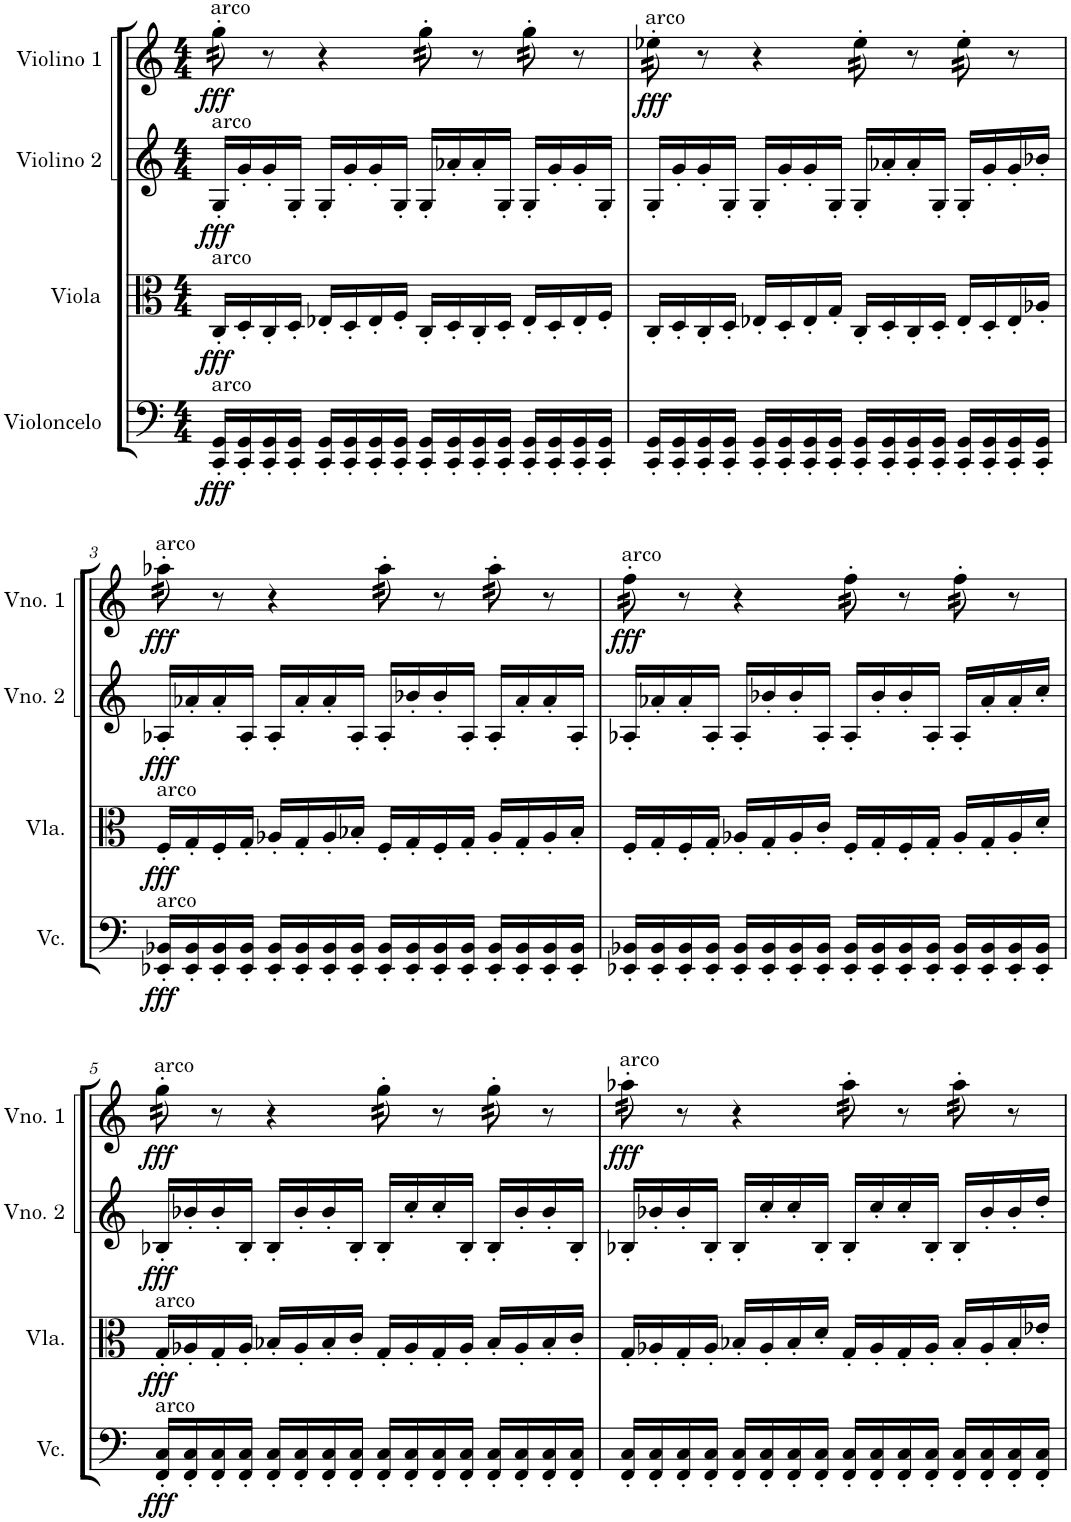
**kern	**dynam	**kern	**dynam	**kern	**dynam	**kern	**dynam
*part4	*part4	*part3	*part3	*part2	*part2	*part1	*part1
*staff4	*staff4	*staff3	*staff3	*staff2	*staff2	*staff1	*staff1
*I"Violoncelo	*	*I"Viola	*	*I"Violino 2	*	*I"Violino 1	*
*I'Vc.	*	*I'Vla.	*	*I'Vno. 2	*	*I'Vno. 1	*
*clefF4	*	*clefC3	*	*clefG2	*	*clefG2	*
*k[]	*	*k[]	*	*k[]	*	*k[]	*
*M4/4	*	*M4/4	*	*M4/4	*	*M4/4	*
=1	=1	=1	=1	=1	=1	=1	=1
!	!	!	!	!	!	!LO:TX:a:t=arco	!
!	!	!	!	!LO:TX:a:t=arco	!	!	!
!	!	!LO:TX:a:t=arco	!	!	!	!	!
!LO:TX:a:t=arco	!	!	!	!	!	!	!
!	!LO:DY:b	!	!LO:DY:b	!	!LO:DY:b	!	!LO:DY:b
*	*	*	*	*	*	*tremolo	*
16CC/' 16GG/'LL	fff	16C'/LL	fff	16G'/LL	fff	32gg'\	fff
.	.	.	.	.	.	32gg'\	.
16CC/' 16GG/'	.	16D'/	.	16g'/	.	32gg'\	.
.	.	.	.	.	.	32gg'\	.
16CC/' 16GG/'	.	16C'/	.	16g'/	.	8r	.
16CC/' 16GG/'JJ	.	16D'/JJ	.	16G'/JJ	.	.	.
16CC/' 16GG/'LL	.	16E-X'/LL	.	16G'/LL	.	4r	.
16CC/' 16GG/'	.	16D'/	.	16g'/	.	.	.
16CC/' 16GG/'	.	16E-'/	.	16g'/	.	.	.
16CC/' 16GG/'JJ	.	16F'/JJ	.	16G'/JJ	.	.	.
16CC/' 16GG/'LL	.	16C'/LL	.	16G'/LL	.	32gg'\	.
.	.	.	.	.	.	32gg'\	.
16CC/' 16GG/'	.	16D'/	.	16a-X'/	.	32gg'\	.
.	.	.	.	.	.	32gg'\	.
16CC/' 16GG/'	.	16C'/	.	16a-'/	.	8r	.
16CC/' 16GG/'JJ	.	16D'/JJ	.	16G'/JJ	.	.	.
16CC/' 16GG/'LL	.	16E-'/LL	.	16G'/LL	.	32gg'\	.
.	.	.	.	.	.	32gg'\	.
16CC/' 16GG/'	.	16D'/	.	16g'/	.	32gg'\	.
.	.	.	.	.	.	32gg'\	.
16CC/' 16GG/'	.	16E-'/	.	16g'/	.	8r	.
16CC/' 16GG/'JJ	.	16F'/JJ	.	16G'/JJ	.	.	.
=2	=2	=2	=2	=2	=2	=2	=2
!	!	!	!	!	!	!LO:TX:a:t=arco	!
!	!	!	!	!	!	!	!LO:DY:b
16CC/' 16GG/'LL	.	16C'/LL	.	16G'/LL	.	32ee-X'\	fff
.	.	.	.	.	.	32ee-X'\	.
16CC/' 16GG/'	.	16D'/	.	16g'/	.	32ee-X'\	.
.	.	.	.	.	.	32ee-X'\	.
16CC/' 16GG/'	.	16C'/	.	16g'/	.	8r	.
16CC/' 16GG/'JJ	.	16D'/JJ	.	16G'/JJ	.	.	.
16CC/' 16GG/'LL	.	16E-X'/LL	.	16G'/LL	.	4r	.
16CC/' 16GG/'	.	16D'/	.	16g'/	.	.	.
16CC/' 16GG/'	.	16E-'/	.	16g'/	.	.	.
16CC/' 16GG/'JJ	.	16G'/JJ	.	16G'/JJ	.	.	.
16CC/' 16GG/'LL	.	16C'/LL	.	16G'/LL	.	32ee-'\	.
.	.	.	.	.	.	32ee-'\	.
16CC/' 16GG/'	.	16D'/	.	16a-X'/	.	32ee-'\	.
.	.	.	.	.	.	32ee-'\	.
16CC/' 16GG/'	.	16C'/	.	16a-'/	.	8r	.
16CC/' 16GG/'JJ	.	16D'/JJ	.	16G'/JJ	.	.	.
16CC/' 16GG/'LL	.	16E-'/LL	.	16G'/LL	.	32ee-'\	.
.	.	.	.	.	.	32ee-'\	.
16CC/' 16GG/'	.	16D'/	.	16g'/	.	32ee-'\	.
.	.	.	.	.	.	32ee-'\	.
16CC/' 16GG/'	.	16E-'/	.	16g'/	.	8r	.
16CC/' 16GG/'JJ	.	16A-X'/JJ	.	16b-X'/JJ	.	.	.
!!LO:LB:g=z
=3	=3	=3	=3	=3	=3	=3	=3
!	!	!	!	!	!	!LO:TX:a:t=arco	!
!	!	!LO:TX:a:t=arco	!	!	!	!	!
!LO:TX:a:t=arco	!	!	!	!	!	!	!
!	!LO:DY:b	!	!LO:DY:b	!	!LO:DY:b	!	!LO:DY:b
16EE-X/' 16BB-X/'LL	fff	16F'/LL	fff	16A-X'/LL	fff	32aa-X'\	fff
.	.	.	.	.	.	32aa-X'\	.
16EE-/' 16BB-/'	.	16G'/	.	16a-X'/	.	32aa-X'\	.
.	.	.	.	.	.	32aa-X'\	.
16EE-/' 16BB-/'	.	16F'/	.	16a-'/	.	8r	.
16EE-/' 16BB-/'JJ	.	16G'/JJ	.	16A-'/JJ	.	.	.
16EE-/' 16BB-/'LL	.	16A-X'/LL	.	16A-'/LL	.	4r	.
16EE-/' 16BB-/'	.	16G'/	.	16a-'/	.	.	.
16EE-/' 16BB-/'	.	16A-'/	.	16a-'/	.	.	.
16EE-/' 16BB-/'JJ	.	16B-X'/JJ	.	16A-'/JJ	.	.	.
16EE-/' 16BB-/'LL	.	16F'/LL	.	16A-'/LL	.	32aa-'\	.
.	.	.	.	.	.	32aa-'\	.
16EE-/' 16BB-/'	.	16G'/	.	16b-X'/	.	32aa-'\	.
.	.	.	.	.	.	32aa-'\	.
16EE-/' 16BB-/'	.	16F'/	.	16b-'/	.	8r	.
16EE-/' 16BB-/'JJ	.	16G'/JJ	.	16A-'/JJ	.	.	.
16EE-/' 16BB-/'LL	.	16A-'/LL	.	16A-'/LL	.	32aa-'\	.
.	.	.	.	.	.	32aa-'\	.
16EE-/' 16BB-/'	.	16G'/	.	16a-'/	.	32aa-'\	.
.	.	.	.	.	.	32aa-'\	.
16EE-/' 16BB-/'	.	16A-'/	.	16a-'/	.	8r	.
16EE-/' 16BB-/'JJ	.	16B-'/JJ	.	16A-'/JJ	.	.	.
=4	=4	=4	=4	=4	=4	=4	=4
!	!	!	!	!	!	!LO:TX:a:t=arco	!
!	!	!	!	!	!	!	!LO:DY:b
16EE-X/' 16BB-X/'LL	.	16F'/LL	.	16A-X'/LL	.	32ff'\	fff
.	.	.	.	.	.	32ff'\	.
16EE-/' 16BB-/'	.	16G'/	.	16a-X'/	.	32ff'\	.
.	.	.	.	.	.	32ff'\	.
16EE-/' 16BB-/'	.	16F'/	.	16a-'/	.	8r	.
16EE-/' 16BB-/'JJ	.	16G'/JJ	.	16A-'/JJ	.	.	.
16EE-/' 16BB-/'LL	.	16A-X'/LL	.	16A-'/LL	.	4r	.
16EE-/' 16BB-/'	.	16G'/	.	16b-X'/	.	.	.
16EE-/' 16BB-/'	.	16A-'/	.	16b-'/	.	.	.
16EE-/' 16BB-/'JJ	.	16c'/JJ	.	16A-'/JJ	.	.	.
16EE-/' 16BB-/'LL	.	16F'/LL	.	16A-'/LL	.	32ff'\	.
.	.	.	.	.	.	32ff'\	.
16EE-/' 16BB-/'	.	16G'/	.	16b-'/	.	32ff'\	.
.	.	.	.	.	.	32ff'\	.
16EE-/' 16BB-/'	.	16F'/	.	16b-'/	.	8r	.
16EE-/' 16BB-/'JJ	.	16G'/JJ	.	16A-'/JJ	.	.	.
16EE-/' 16BB-/'LL	.	16A-'/LL	.	16A-'/LL	.	32ff'\	.
.	.	.	.	.	.	32ff'\	.
16EE-/' 16BB-/'	.	16G'/	.	16a-'/	.	32ff'\	.
.	.	.	.	.	.	32ff'\	.
16EE-/' 16BB-/'	.	16A-'/	.	16a-'/	.	8r	.
16EE-/' 16BB-/'JJ	.	16d'/JJ	.	16cc'/JJ	.	.	.
!!LO:LB:g=z
=5	=5	=5	=5	=5	=5	=5	=5
!	!	!	!	!	!	!LO:TX:a:t=arco	!
!	!	!LO:TX:a:t=arco	!	!	!	!	!
!LO:TX:a:t=arco	!	!	!	!	!	!	!
!	!LO:DY:b	!	!LO:DY:b	!	!LO:DY:b	!	!LO:DY:b
16FF/' 16C/'LL	fff	16G'/LL	fff	16B-X'/LL	fff	32gg'\	fff
.	.	.	.	.	.	32gg'\	.
16FF/' 16C/'	.	16A-X'/	.	16b-X'/	.	32gg'\	.
.	.	.	.	.	.	32gg'\	.
16FF/' 16C/'	.	16G'/	.	16b-'/	.	8r	.
16FF/' 16C/'JJ	.	16A-'/JJ	.	16B-'/JJ	.	.	.
16FF/' 16C/'LL	.	16B-X'/LL	.	16B-'/LL	.	4r	.
16FF/' 16C/'	.	16A-'/	.	16b-'/	.	.	.
16FF/' 16C/'	.	16B-'/	.	16b-'/	.	.	.
16FF/' 16C/'JJ	.	16c'/JJ	.	16B-'/JJ	.	.	.
16FF/' 16C/'LL	.	16G'/LL	.	16B-'/LL	.	32gg'\	.
.	.	.	.	.	.	32gg'\	.
16FF/' 16C/'	.	16A-'/	.	16cc'/	.	32gg'\	.
.	.	.	.	.	.	32gg'\	.
16FF/' 16C/'	.	16G'/	.	16cc'/	.	8r	.
16FF/' 16C/'JJ	.	16A-'/JJ	.	16B-'/JJ	.	.	.
16FF/' 16C/'LL	.	16B-'/LL	.	16B-'/LL	.	32gg'\	.
.	.	.	.	.	.	32gg'\	.
16FF/' 16C/'	.	16A-'/	.	16b-'/	.	32gg'\	.
.	.	.	.	.	.	32gg'\	.
16FF/' 16C/'	.	16B-'/	.	16b-'/	.	8r	.
16FF/' 16C/'JJ	.	16c'/JJ	.	16B-'/JJ	.	.	.
=6	=6	=6	=6	=6	=6	=6	=6
!	!	!	!	!	!	!LO:TX:a:t=arco	!
!	!	!	!	!	!	!	!LO:DY:b
16FF/' 16C/'LL	.	16G'/LL	.	16B-X'/LL	.	32aa-X'\	fff
.	.	.	.	.	.	32aa-X'\	.
16FF/' 16C/'	.	16A-X'/	.	16b-X'/	.	32aa-X'\	.
.	.	.	.	.	.	32aa-X'\	.
16FF/' 16C/'	.	16G'/	.	16b-'/	.	8r	.
16FF/' 16C/'JJ	.	16A-'/JJ	.	16B-'/JJ	.	.	.
16FF/' 16C/'LL	.	16B-X'/LL	.	16B-'/LL	.	4r	.
16FF/' 16C/'	.	16A-'/	.	16cc'/	.	.	.
16FF/' 16C/'	.	16B-'/	.	16cc'/	.	.	.
16FF/' 16C/'JJ	.	16d'/JJ	.	16B-'/JJ	.	.	.
16FF/' 16C/'LL	.	16G'/LL	.	16B-'/LL	.	32aa-'\	.
.	.	.	.	.	.	32aa-'\	.
16FF/' 16C/'	.	16A-'/	.	16cc'/	.	32aa-'\	.
.	.	.	.	.	.	32aa-'\	.
16FF/' 16C/'	.	16G'/	.	16cc'/	.	8r	.
16FF/' 16C/'JJ	.	16A-'/JJ	.	16B-'/JJ	.	.	.
16FF/' 16C/'LL	.	16B-'/LL	.	16B-'/LL	.	32aa-'\	.
.	.	.	.	.	.	32aa-'\	.
16FF/' 16C/'	.	16A-'/	.	16b-'/	.	32aa-'\	.
.	.	.	.	.	.	32aa-'\	.
*	*	*	*	*	*	*Xtremolo	*
16FF/' 16C/'	.	16B-'/	.	16b-'/	.	8r	.
16FF/' 16C/'JJ	.	16e-X'/JJ	.	16dd'/JJ	.	.	.
=	=	=	=	=	=	=	=
*-	*-	*-	*-	*-	*-	*-	*-
